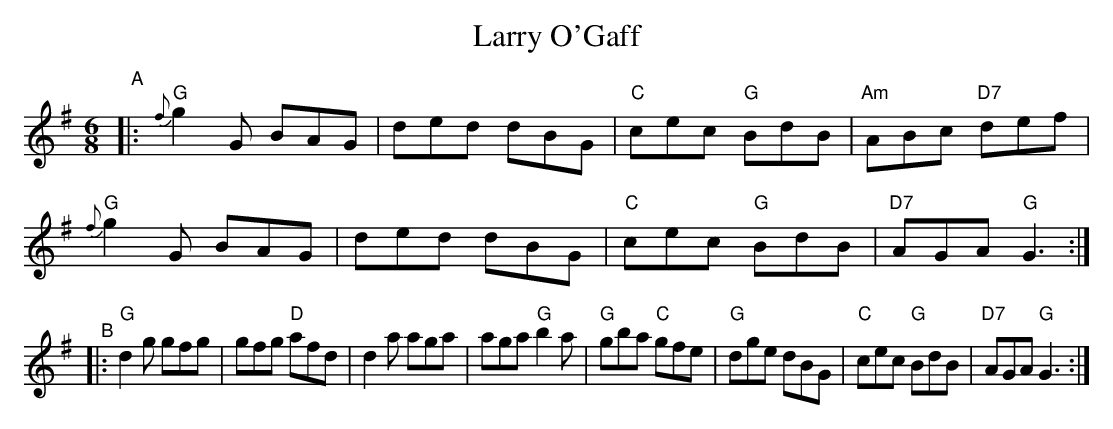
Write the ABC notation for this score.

X:1
T: Larry O'Gaff
M: 6/8
L: 1/8
K: G
"^A"|:\
"G"{f}g2G BAG | ded dBG | "C"cec "G"BdB | "Am"ABc "D7"def |
"G"{f}g2G BAG | ded dBG | "C"cec "G"BdB | "D7"AGA  "G"G3 :|
"^B"|:\
"G"d2g    gfg |    gfg "D"afd |    d2a    aga |     aga "G"b2a |\
"G"gba "C"gfe | "G"dge    dBG | "C"cec "G"BdB | "D7"AGA "G"G3 :|
